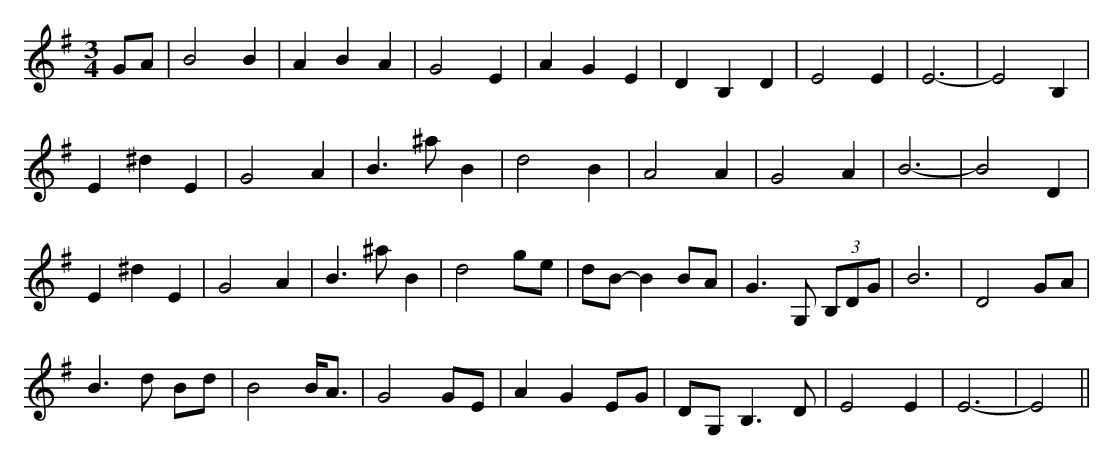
X:1
M:3/4
K:Emin
GA|B4 B2|A2 B2 A2|G4 E2|A2 G2 E2|D2 B,2 D2|E4 E2|E6-|E4 B,2|
E2 ^d2 E2|G4 A2|B3 ^a B2|d4 B2|A4 A2|G4 A2|B6-|B4 D2|
E2 ^d2 E2|G4 A2|B3 ^a B2|d4 ge|dB- B2 BA|G3 G, (3B,DG|B6|D4 GA|
B3 d Bd|B4 B<A|G4 GE|A2 G2 EG|DG, B,3 D|E4 E2|E6-|E4||
